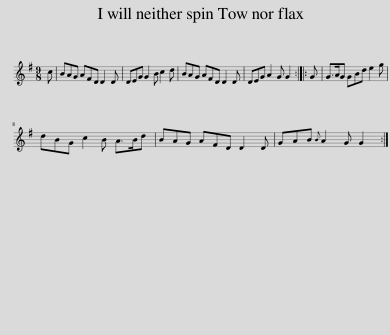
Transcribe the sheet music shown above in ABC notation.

X:1
L:1/8
M:9/8
I:linebreak $
K:G
V:1 treble
V:1
 c | BAG AFD D2 D | DEG G2 B c2 d | BAG AFD D2 D | DEG A2 G G2 :: %5
 G | G>AG GBd e2 g |$ dBG c2 B A>Bd | BAG AFD D2 D | GAB{B} A2 G G2 :| %10
